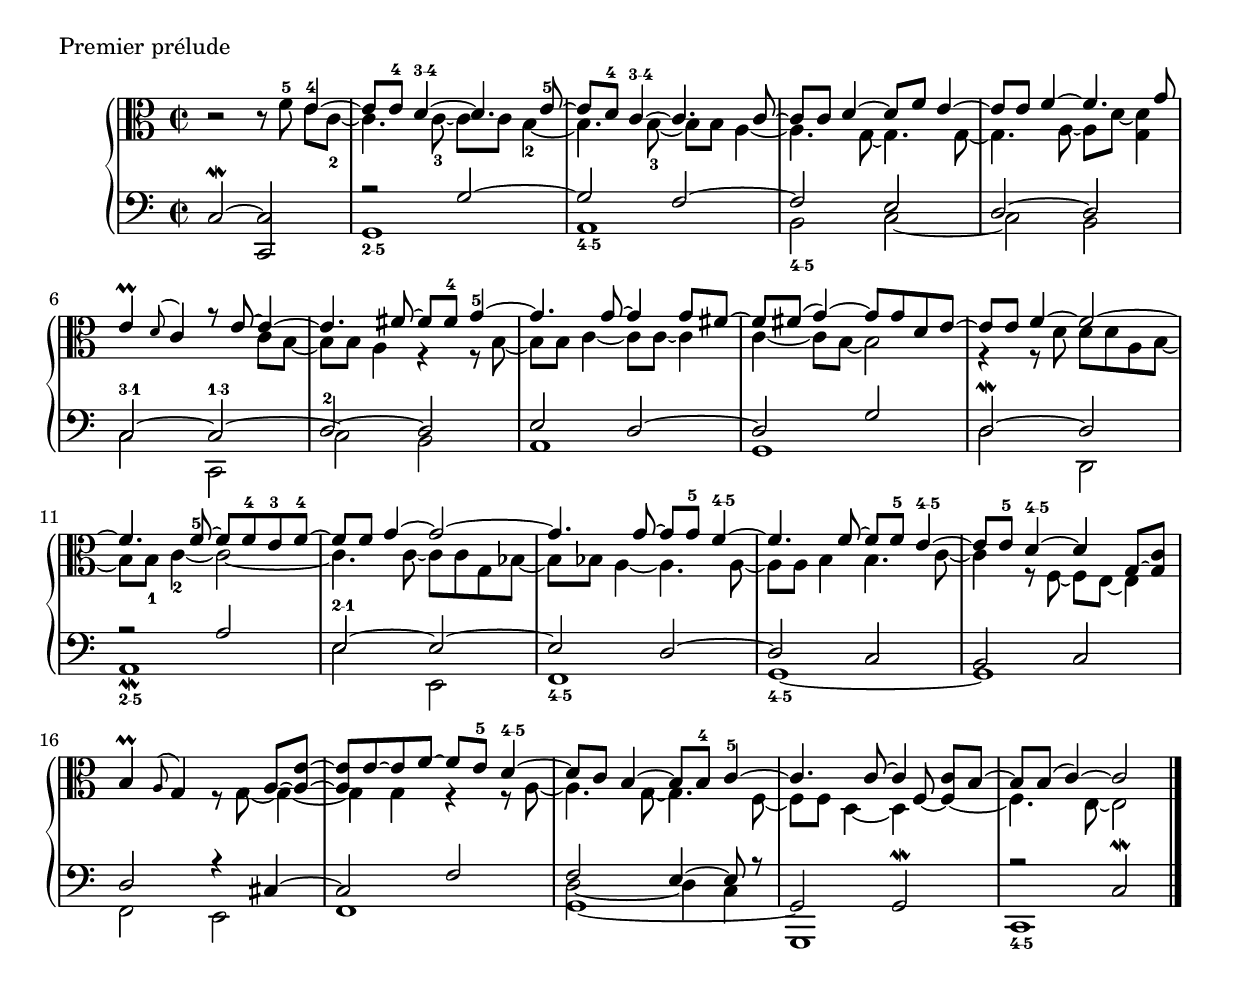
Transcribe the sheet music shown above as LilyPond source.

global = {
    \time 2/2
    s1*20
    \bar "|."
}

\score {
  \context PianoStaff <<
    \new Staff <<
      \global
      \clef alto
      \new Voice {
        \oneVoice
        r2 r8 f'^5 \voiceOne e'4^4 ~
        e'8 e'^4 d'4^\markup { \finger "3-4"} ~ d'4. e'8^5 ~
        e' d'^4 c'4^\markup { \finger "3-4"} ~ c'4. c'8 ~
        c' c' d'4 ~ d'8 f' e'4 ~
        e'8 e' f'4 ~ f'4. g'8 
        e'4-\prall \appoggiatura d'8 c'4 r8 e'8 ~ e'4 ~
        e'4. fis'8 ~ fis'8 fis'^4 g'4^5 ~
        g'4. g'8 ~ g'4 g'8 fis' ~
        fis' fis' ( g'4 )~ g'8 g' d' e' ~
        e' e' f'4 ~ f'2 ~
        f'4. f'8^5 ~ f'8 f'^4 e'^3 f'^4 ~
        f' f' g'4 ~ g'2 ~
        g'4. g'8 ~ g'8 g'^5 f'4^\markup { \finger "4-5"} ~
        f'4. f'8 ~ f'8 f'^5 e'4^\markup { \finger "4-5"} ~
        e'8 e'^5 d'4^\markup { \finger "4-5"} ~ d'4 g8 ~ <g c'>
        b4-\prall \appoggiatura a8 g4 s4 a8 ~ <a e'> ~
        <a e'>8 e'8 ~ e'8 f'8 ~ f'8 e'8^5 d'4^\markup { \finger "4-5"} ~
        d'8 c'8 b4 ~ b8 b8^4 c'4^5 ~ 
        c'4. c'8 ~ c'4 c'8 b8 ~
        b8 b8 ( c'4 ) ~ c'2 
      }
      \new Voice {
        \voiceTwo
        s2 s4 e'8 c'8_2 ~
        c'4. c'8_3 ~ c' c' b4_2 ~
        b4. b8_3 ~ b b a4 ~
        a4. g8 ~ g4. g8 ~
        g4. a8 ~ a d' ~ <d' g>4
        s2. c'8 b ~
        b b a4 r4 r8 b8 ~
        b b c'4 ~ c'8 c' ~ c'4 
        c'4 ~ c'8 b ~ b2 
        r4 r8 d'8 d' d' a b ~
        b b_1 c'4_2 ~ c'2 ~
        c'4. c'8 ~ c' c' g bes ~
        bes bes a4 ~ a4. a8 ~
        a a b4 b4. c'8 ~
        c'4 r8 f8 ~ f e ~ e4 
        s2 r8 g8 ~ g4 ~
        g g r4 r8 a8 ~
        a4. g8 ~ g4. f8 ~
        f f 
        << \new Voice { \voiceTwo s4 s8 \stemUp f8 ~ f4 ~ 
                        \stemDown f4. e8 ~ e2  }
           \new Voice { \voiceTwo d4 ~ d s4 
                        s1 } >>
      }
    >>
    \new Staff <<
      \global
      \clef bass
      \new Voice {
        \voiceOne
        c2^\mordent ~ <c c,>
        r2 g2 ~
        g f ~
        f e
        d ~ d
        c^\markup { \finger "3-1"} ~ c^\markup { \finger "1-3"} ~
        \voiceTwo c b, \voiceOne
        e d ~
        d g
        d^\mordent ~ d
        r2 a
        e^\markup { \finger "2-1"} ~ e ~
        e d ~
        d c
        b, c
        d r4 cis ~
        cis2 f ~
        << \new Voice { \voiceOne f2 e4 ~ e8 r8 }
           \new Voice { \voiceTwo d2 ~ d4 c4 } >>
        g,,1
        r2 c^\mordent 
      }
      \new Voice {
        \voiceTwo
        s1
        g,_\markup { \finger "2-5"}
        a,_\markup { \finger "4-5"}
        b,2_\markup { \finger "4-5"} c ~
        c b,
        c c,
        \voiceOne d^2 ~ d \voiceTwo
        a,1
        g,
        d2 d,
        a,1-\mordent_\markup { \finger "2-5"}
        e2 e,
        f,1_\markup { \finger "4-5"}
        g,1_\markup { \finger "4-5"} ~
        g,
        f,2 e,
        f,1
        g, ~
        \stemUp \slurDown g,2 g,^\mordent \voiceTwo
        c,1_\markup { \finger "4-5"}
      }
    >>
  >>
  \header {
    piece = "Premier prélude"
    titre = "Premier prélude"
  }
  \layout { indent = 1.0\cm }
  \midi { \context { \Score tempoWholesPerMinute = #(ly:make-moment 100 4) } }
}
